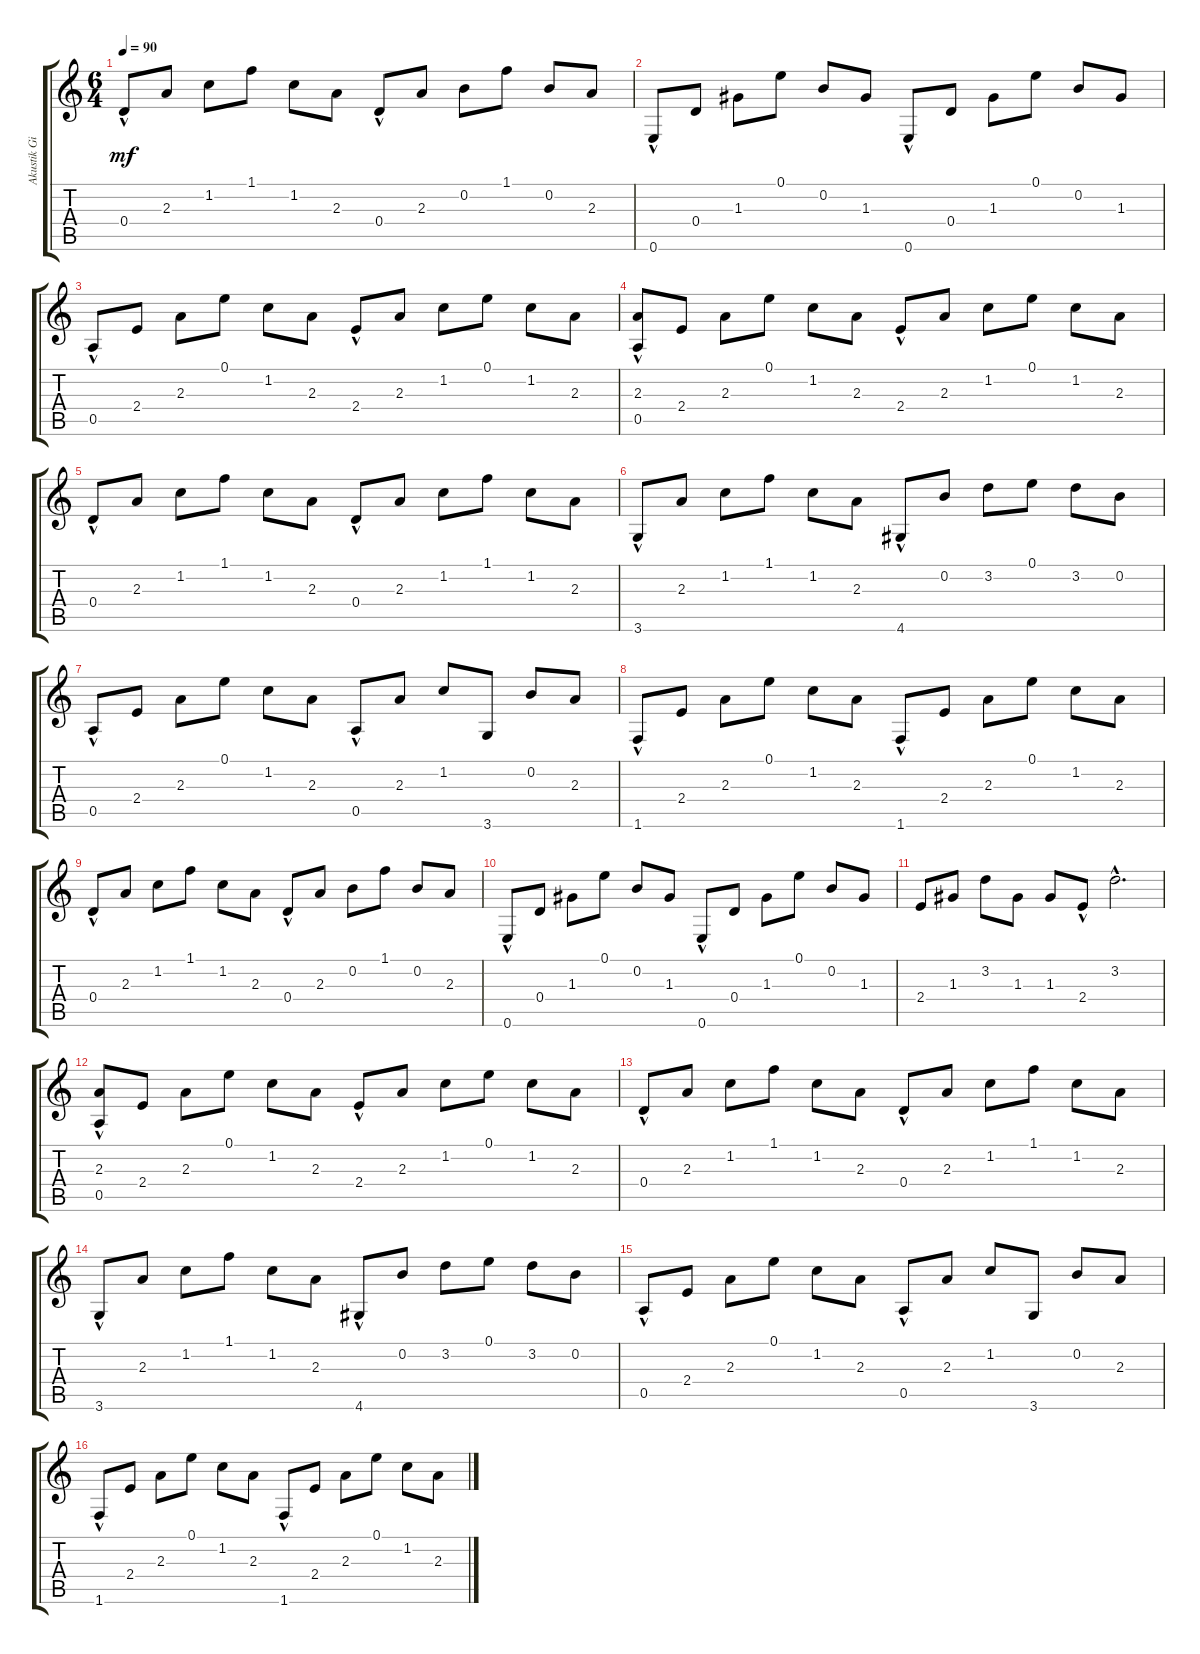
\track ("Akustik Gitar" "Akustik Gi") {instrument acousticguitarnylon}
\staff {score tabs}
\tuning (E4 B3 G3 D3 A2 E2) {hide}
\ts (6 4)
\tempo 90
\clef g2
\ks c
0.4{hac}.8{dy mf} 2.3.8 1.2.8 1.1.8 1.2.8 2.3.8 0.4{hac}.8 2.3.8 0.2.8 1.1.8 0.2.8 2.3.8 |
0.6{hac}.8 0.4.8 1.3.8 0.1.8 0.2.8 1.3.8 0.6{hac}.8 0.4.8 1.3.8 0.1.8 0.2.8 1.3.8 |
0.5{hac}.8 2.4.8 2.3.8 0.1.8 1.2.8 2.3.8 2.4{hac}.8 2.3.8 1.2.8 0.1.8 1.2.8 2.3.8 |
(2.3 0.5{hac}).8 2.4.8 2.3.8 0.1.8 1.2.8 2.3.8 2.4{hac}.8 2.3.8 1.2.8 0.1.8 1.2.8 2.3.8 |
0.4{hac}.8 2.3.8 1.2.8 1.1.8 1.2.8 2.3.8 0.4{hac}.8 2.3.8 1.2.8 1.1.8 1.2.8 2.3.8 |
3.6{hac}.8 2.3.8 1.2.8 1.1.8 1.2.8 2.3.8 4.6{hac}.8 0.2.8 3.2.8 0.1.8 3.2.8 0.2.8 |
0.5{hac}.8 2.4.8 2.3.8 0.1.8 1.2.8 2.3.8 0.5{hac}.8 2.3.8 1.2.8 3.6.8 0.2.8 2.3.8 |
1.6{hac}.8 2.4.8 2.3.8 0.1.8 1.2.8 2.3.8 1.6{hac}.8 2.4.8 2.3.8 0.1.8 1.2.8 2.3.8 |
0.4{hac}.8 2.3.8 1.2.8 1.1.8 1.2.8 2.3.8 0.4{hac}.8 2.3.8 0.2.8 1.1.8 0.2.8 2.3.8 |
0.6{hac}.8 0.4.8 1.3.8 0.1.8 0.2.8 1.3.8 0.6{hac}.8 0.4.8 1.3.8 0.1.8 0.2.8 1.3.8 |
2.4.8 1.3.8 3.2.8 1.3.8 1.3.8 2.4{hac}.8 3.2{hac}.2{d} |
(2.3 0.5{hac}).8 2.4.8 2.3.8 0.1.8 1.2.8 2.3.8 2.4{hac}.8 2.3.8 1.2.8 0.1.8 1.2.8 2.3.8 |
0.4{hac}.8 2.3.8 1.2.8 1.1.8 1.2.8 2.3.8 0.4{hac}.8 2.3.8 1.2.8 1.1.8 1.2.8 2.3.8 |
3.6{hac}.8 2.3.8 1.2.8 1.1.8 1.2.8 2.3.8 4.6{hac}.8 0.2.8 3.2.8 0.1.8 3.2.8 0.2.8 |
0.5{hac}.8 2.4.8 2.3.8 0.1.8 1.2.8 2.3.8 0.5{hac}.8 2.3.8 1.2.8 3.6.8 0.2.8 2.3.8 |
1.6{hac}.8 2.4.8 2.3.8 0.1.8 1.2.8 2.3.8 1.6{hac}.8 2.4.8 2.3.8 0.1.8 1.2.8 2.3.8
